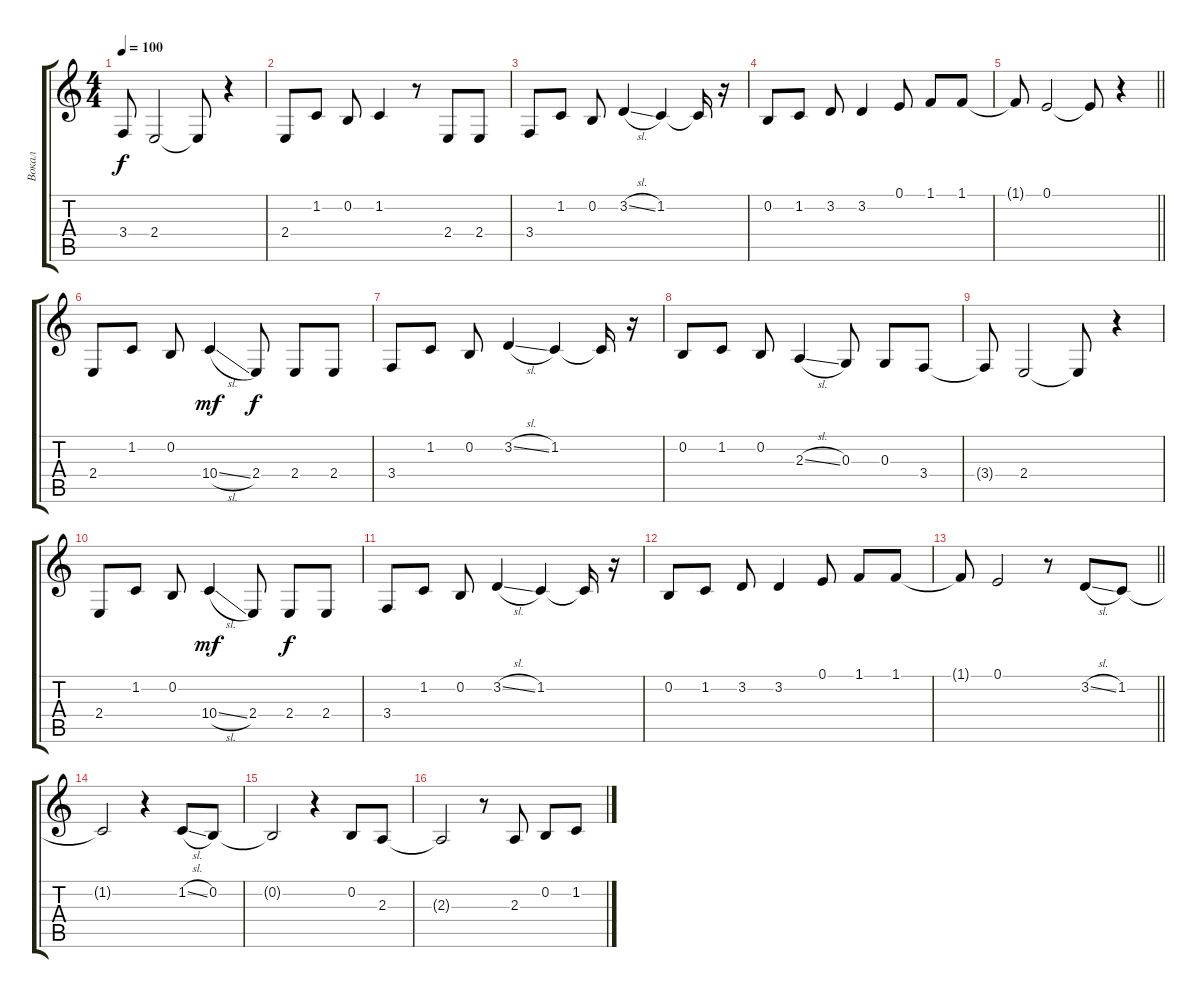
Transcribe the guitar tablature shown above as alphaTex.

\track ("Вокал" "Вокал") {instrument piccolo}
\staff {score tabs}
\tuning (E4 B3 G3 D3 A2 E2) {hide}
\ts (4 4)
\tempo 100
\clef g2
\ks c
3.4{t}.8{dy f} 2.4.2 2.4{t}.8 r.4 |
2.4.8 1.2.8 0.2.8 1.2.4 r.8 2.4.8 2.4.8 |
3.4.8 1.2.8 0.2.8 3.2{sl}.4 1.2.4 1.2{t}.16 r.16 |
0.2.8 1.2.8 3.2.8 3.2.4 0.1.8 1.1.8 1.1.8 |
\barLineRight lightlight
1.1{t}.8 0.1.2 0.1{t}.8 r.4 |
2.4.8 1.2.8 0.2.8 10.4{sl}.4{dy mf} 2.4.8{dy f} 2.4.8 2.4.8 |
3.4.8 1.2.8 0.2.8 3.2{sl}.4 1.2.4 1.2{t}.16 r.16 |
0.2.8 1.2.8 0.2.8 2.3{sl}.4 0.3.8 0.3.8 3.4.8 |
3.4{t}.8 2.4.2 2.4{t}.8 r.4 |
2.4.8 1.2.8 0.2.8 10.4{sl}.4{dy mf} 2.4.8 2.4.8{dy f} 2.4.8 |
3.4.8 1.2.8 0.2.8 3.2{sl}.4 1.2.4 1.2{t}.16 r.16 |
0.2.8 1.2.8 3.2.8 3.2.4 0.1.8 1.1.8 1.1.8 |
\barLineRight lightlight
1.1{t}.8 0.1.2 r.8 3.2{sl}.8 1.2.8 |
1.2{t}.2 r.4 1.2{sl}.8 0.2.8 |
0.2{t}.2 r.4 0.2.8 2.3.8 |
2.3{t}.2 r.8 2.3.8 0.2.8 1.2.8
